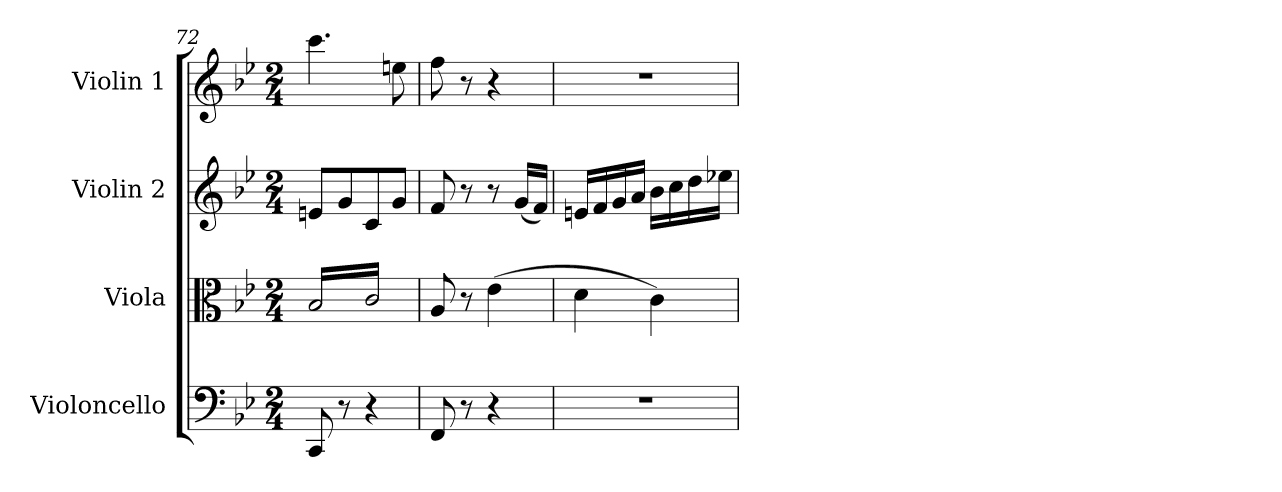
**kern	**kern	**kern	**kern
*part4	*part3	*part2	*part1
*staff4	*staff3	*staff2	*staff1
*I"Violoncello	*I"Viola	*I"Violin 2	*I"Violin 1
*I'Vc	*I'Vla	*I'Vln	*I'Vln
!!LO:LB:g=z
*clefF4	*clefC3	*clefG2	*clefG2
*k[b-e-]	*k[b-e-]	*k[b-e-]	*k[b-e-]
*M2/4	*M2/4	*M2/4	*M2/4
=72	=72	=72	=72
*	*tremolo	*	*
8CC/	(16B-/LL	8en/L	4.ccc\
.	16c/)	.	.
8r	16B-/	8g/	.
.	16c/)	.	.
4r	16B-/	8c/	.
.	16c/)	.	.
.	16B-/	8g/J	8een\
.	16c/)JJ	.	.
*	*Xtremolo	*	*
=73	=73	=73	=73
8FF/	8A/	8f/	8ff\
.	.	.	.
8r	8r	8r	8r
.	.	.	.
4r	(4e-\	8r	4r
.	.	(16g/LL	.
.	.	16f/JJ)	.
=74	=74	=74	=74
2r	4d\	16en/LL	2r
.	.	16f/	.
.	.	16g/	.
.	.	16a/JJ	.
.	4c\)	16b-\LL	.
.	.	16cc\	.
.	.	16dd\	.
.	.	16ee-X\JJ	.
=	=	=	=
*-	*-	*-	*-
